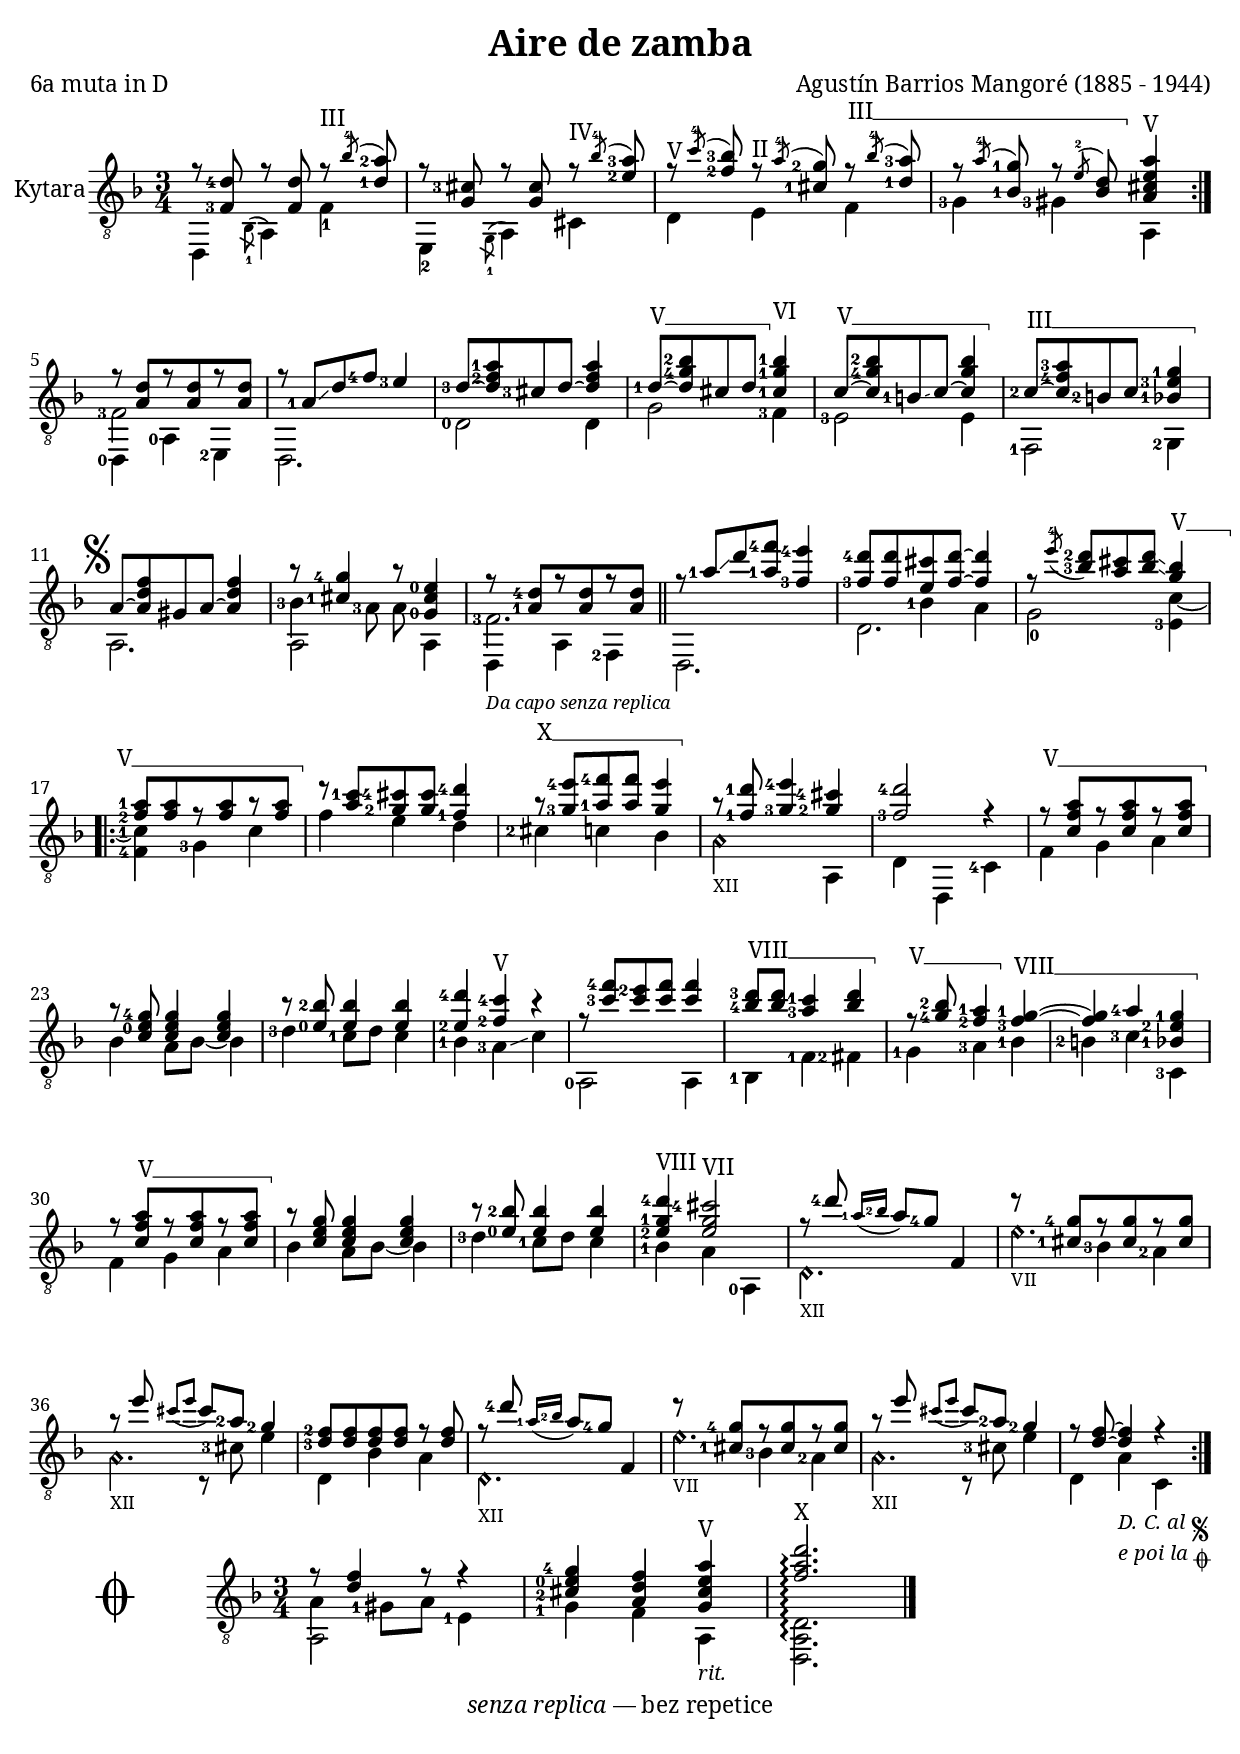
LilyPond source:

\version "2.18.0"
\language "deutsch"

\header {
	title = "Aire de zamba"
%	subtitle = ""
	composer = "Agustín Barrios Mangoré (1885 - 1944)"
	poet = "6a muta in D"
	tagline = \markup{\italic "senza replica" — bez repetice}
}

barre = #(define-music-function (parser location barre music) (string? ly:music?) 
	(let ((elts (extract-named-music music '(NoteEvent EventChord RestEvent))))
			 (if (pair? elts)
					 (let ((first-element (first elts))
								 (last-element (last elts)))
						 (set! (ly:music-property first-element 'articulations)
									 (cons (make-music 'TextSpanEvent 'span-direction -1)
												 (ly:music-property first-element 'articulations)))
						 (set! (ly:music-property last-element 'articulations)
									 (cons (make-music 'TextSpanEvent 'span-direction 1)
												 (ly:music-property last-element 'articulations))))))
	 #{
			 \override TextSpanner.bound-details.left.text = \markup { \upright { #barre } }
 \override TextSpanner.bound-details.right.text = \markup { \draw-line #'(0 . -0.5) }
 \override TextSpanner.bound-details.right.padding = #-2
			 \override TextSpanner.style = #'line
			 #music
#} )
	 
tinystems = #(define-music-function (parser location how) (list?) #{ \override Stem.details.beamed-lengths = #how #} )
priraz = #(define-music-function (parser location music) (ly:music?) #{ \acciaccatura #music #} )
normstems = \revert Stem.details
extStrum = \override Arpeggio.positions = #'(-4 . 4)
normStrum = \revert Arpeggio.positions
empty = { \once \hide NoteHead \once \override NoteHead.no-ledgers = ##t }
vacuum = { \hide NoteHead \override NoteHead.no-ledgers = ##t }
visible = { \undo \hide NoteHead \revert NoteHead.no-ledgers }
tamb = \markup { T }
flag = \once \override NoteHead.style = #'harmonic
flagsOn = \override NoteHead.style = #'harmonic
flagsOff = \revert NoteHead.style
ffXII = \markup{\tiny XII}
ffVII = \markup{\tiny VII}
ffV = \markup{\tiny V}
ffIV = \markup{\tiny IX}

fO = \markup { \italic o }
fA = \markup { \italic a }
fM = \markup { \italic m }
fI = \markup { \italic i }
fP = \markup { \italic p }

sup = \arpeggioArrowUp
sdown = \arpeggioArrowDown
strum = \arpeggio


fleft = \set fingeringOrientations = #'(left)
fright = \set fingeringOrientations = #'(right)
fdown = \set fingeringOrientations = #'(down)

global = {
	\key d \minor
	\time 3/4
	\set fingeringOrientations = #'(left)
	\set stringNumberOrientations = #'(down)
	\mergeDifferentlyHeadedOn
	\mergeDifferentlyDottedOn
	\override Score.BarNumber.self-alignment-X = #LEFT
	\override Glissando.breakable = ##t
	\override Glissando.after-line-breaking = ##t
	\set Score.tempoHideNote = ##t
	\override TupletBracket.bracket-visibility = ##f
}

lining = {
	\global
}

melody = {	
	\global
	\voiceOne
	\tupletUp
	
\repeat volta 2 {
	\slurUp
	r8 <f-3 d'-4> r <f d'> r^\markup{III} \acciaccatura{b'-4} <a'-2 d'-1> | r <cis'-3 g> r q r^\markup{IV} \acciaccatura{b'-4} <a'-3 e'-2> | 
	r^\markup{V} \acciaccatura{c''-4} <b'-3 f'-2> r^\markup{II} \acciaccatura{a'-4} <g'-2 cis'-1> \barre "III"{ r \acciaccatura{b'-4} <a'-3 d'-1> 
	r \acciaccatura{a'-4} <g'-1 b-1> r \acciaccatura{e'-2} <d' b> } <a' e' cis' a>4^\markup{V} |
}
	\slurDown

	r8 <a d'>[ r q r q] | r <a-1>\glissando d' <f'-4> <e'-3>4 | <d'-3~>8 <a'-1 f'-2 d'> <cis'-3> d'~ <a' f' d'>4 | \barre "V" { <d'-1~>8 <b'-2 g'-4 d'> cis' d' } <b'-1 g'-1 cis'-1>4^\markup "VI" |
	\barre "V" { c'8~ <b'-2 g'-4 c'> <h-1>\glissando c'~ <b' g' c'>4 } | \barre "III" { <c'-2>8~ <a'-3 f'-4 c'> <h-2> c' <g'-1 e'-3 b-1>4 } |\mark\markup{\musicglyph #"scripts.segno"} a8~ <f' d' a> gis a~ q4 |
	<< {\fleft\stemDown <b-3>4 <a-3>8 q} \\ {\stemUp\fleft a'8\rest <g'-4 cis'-1>4 a'8\rest } >> <e'-0 cis' g-0>4 | r8 <d'-4 a-1>[ r q r q] \bar "||"

	r8 <a'-1>\glissando d'' <f''-4 a'-1> <e''-4 f'-3>4 | <d''-4 f'-3>8 <d'' f'> <cis'' e'> <d'' f'>~ q4 |
	r8 \priraz{e''-4} <d''-2 b'-3>\glissando <cis'' a'> <d'' b'>\glissando \barre "V" { <b' g'>4 | }

	\repeat volta 2 {
		\barre "V" { <a'-1 f'-2>8[ q r q r q] } | r <c''-1 a'> <cis''-4 g'-2> q <d''-4 f'-1>4 | 
		\barre "X" { r8 <e''-4 g'-3>[ <f''-4 a'-1> <f'' a'>] <e'' g'>4 } | r8 <d''-1 f'-1> <e''-4 g'-3>4 <cis''-4 g'-2> | <d''-4 f'-3>2 r4 | \barre "V" { r8 <a' f' c'>[ r q r q] } |
		r <g'-4 e'-0 c'> q4 <g' e' c'> | r8 <b'-2 e'-0> q4 <b' e'> | <d''-4 e'-2> <c''-4 f'-2>^\markup{V} r | r8 <f''-4 c''-3> <e''-2 c''> <f'' c''> q4 |
		\barre "VIII" { <d''-3 b'-4>8 q <c''-1 a'-3>4 <d'' b'> } | \barre "V" { r8 <b'-2 g'-4> <a'-1 f'-2>4 } \barre "VIII" { <g'-1 f'-3>~ | q <a'-4> <g'-1 e'-2 b-1> } |
		r8 \barre "V" { <a' f' c'>[ r q r q] } | r <g' e' c'> q4 q | r8 <b'-2 e'-0> <b' e'>4 q | <d''-4 g'-1 e'-2>^\markup{VIII} <cis''-4 g' e'>2^\markup{VII} |
		r8 <d''-4> \priraz{<a'-1>16 <b'-2>} a'8 <g'-4> f4 | r8 <g'-4 cis'-1>[ f'\rest <g' cis'> f'\rest q] | r e'' \priraz{cis'' e''} cis'' <a'-2> <g'-2>4 | <f'-2 d'-3>8 <f' d'> q q r q | 
		r8 <d''-4> \priraz{<a'-1>16 <b'-2>} a'8 <g'-4> f4 | r8 <g'-4 cis'-1>[ f'\rest <g' cis'> f'\rest q] | r e'' \priraz{cis'' e''} cis'' <a'-2> <g'-2>4 | r8 <f' d'>~ q4 r|
	}

}

codaMelody = { 
	\global
	\stemUp
	\voiceOne

	r8 <f' d'>4 r8 r4 | <g'-4 e'-0 cis'-2>4 <f' d' a> <a' e' cis' g>^\markup{V} | \extStrum <d'' a' f'>2.\strum^\markup{X}
}

basses = {
	\global
	 \voiceTwo
	 \stemDown
	 \slurUp

	\repeat volta 2 { d,4 \acciaccatura{b,8-1} a,4 f-1 | e,-2 \acciaccatura{g,8-1} a,4 cis | d e f | <g-3> <gis-3> a, | }
	<< { \stemDown \fleft <f-3>2 } \\ { \fleft <d,-0>4 <a,-0> } >> <e,-2> | d,2. | <d-0>2 d4 | g2 <f-3>4 | <e-3>2 e4 | <f,-1>2 <g,-2>4 | a,2. | a,2 a,4 |
	<< {\stemDown\fleft <f-3>2. } \\ {\fleft d,4_\markup{\tiny\italic "Da capo senza replica"} a, <f,-2>} >>  | d,2. | << {\stemDown d2.} \\ {\stemDown\fleft s4 <b-1> a} >> | g2-0 <c'~ e-3>4 |

	\repeat volta 2 {
		<c'-1 f-4> <g-3> c' | f' e' d' | <cis'-2> c' b | \flag a2_\ffXII a,4 | d d, <c-4> | f g a | b4 a8 b~ b4 | <d'-3>4 <c'-1>8 d' c'4 | <b-1>4 <a-3>\glissando c' | <a,-0>2 q4 |
		<b,-1> <f-1> <fis-2> | <g-1> <a-3> <b-1> | <h-2> <c'-3> <c-3> | f g a | b a8 b~ b4 | <d'-3>4 <c'-1>8 d' c'4 | <b-1> a <a,-0> | 
		\flag d2._\ffXII | << {\stemDown \flag e'2._\ffVII | \flag a_\ffXII} \\ {\stemDown\fleft s4 <b-3> <a-2> | s4 r8 <cis'-3> e'4} >> | d4 b a | 
		\flag d2._\ffXII | << {\stemDown \flag e'2._\ffVII | \flag a_\ffXII} \\ {\stemDown\fleft s4 <b-3> <a-2> | s4 r8 <cis'-3> e'4} >> |
		d4 a_\markup{\column{\line{\small\italic{D. C. al} \tiny\musicglyph #"scripts.segno"}\line{\small\italic{e poi la}\tiny\musicglyph #"scripts.coda"}}} c |}  \break
}

codaBasses = {
	\global
	\voiceTwo
	\stemDown

	<< {\stemDown a,2} \\ {\stemDown\fleft a4 <gis-1>8[ a]} >> <e-1>4 | <g-1> f a,_\markup{\small\italic "rit."} | <d a, d,>2. \bar "|."
}

\paper
{
		#(define fonts (make-pango-font-tree "Georgia" "Arial" "Courier New" 1 ) )
		system-system-spacing #'basic-distance = #20
		indent = #10
		left-margin = #5
		right-margin = #5
		top-margin = #3
		bottom-margin = #6

%	page-count = #1
}

\score {
	\new Staff \with {
		midiInstrument = "acoustic guitar (nylon)"
		instrumentName = "Kytara"
	} {
			<<
					\new Voice { \clef "treble_8" \melody }
					\new Voice { \clef "treble_8" \basses }
		\new Voice { \clef "treble_8" \lining }
			>>
	}
	\layout { }
	\midi {
		\context {
	\Score
	tempoWholesPerMinute = #(ly:make-moment 100 4)
	\override SpacingSpanner.common-shortest-duration = #(ly:make-moment 1/1)
		}
	}
}

\score {
	\new Staff \with {
		midiInstrument = "acoustic guitar (nylon)"
		instrumentName = \markup{\fontsize #5 \musicglyph #"scripts.coda" } 
	} {
			<<
					\new Voice { \clef "treble_8" \codaMelody }
					\new Voice { \clef "treble_8" \codaBasses }
			>>
	}
	\layout
	{
		indent = 3\cm
		line-width = 15\cm
		ragged-last = ##f
	}
}
